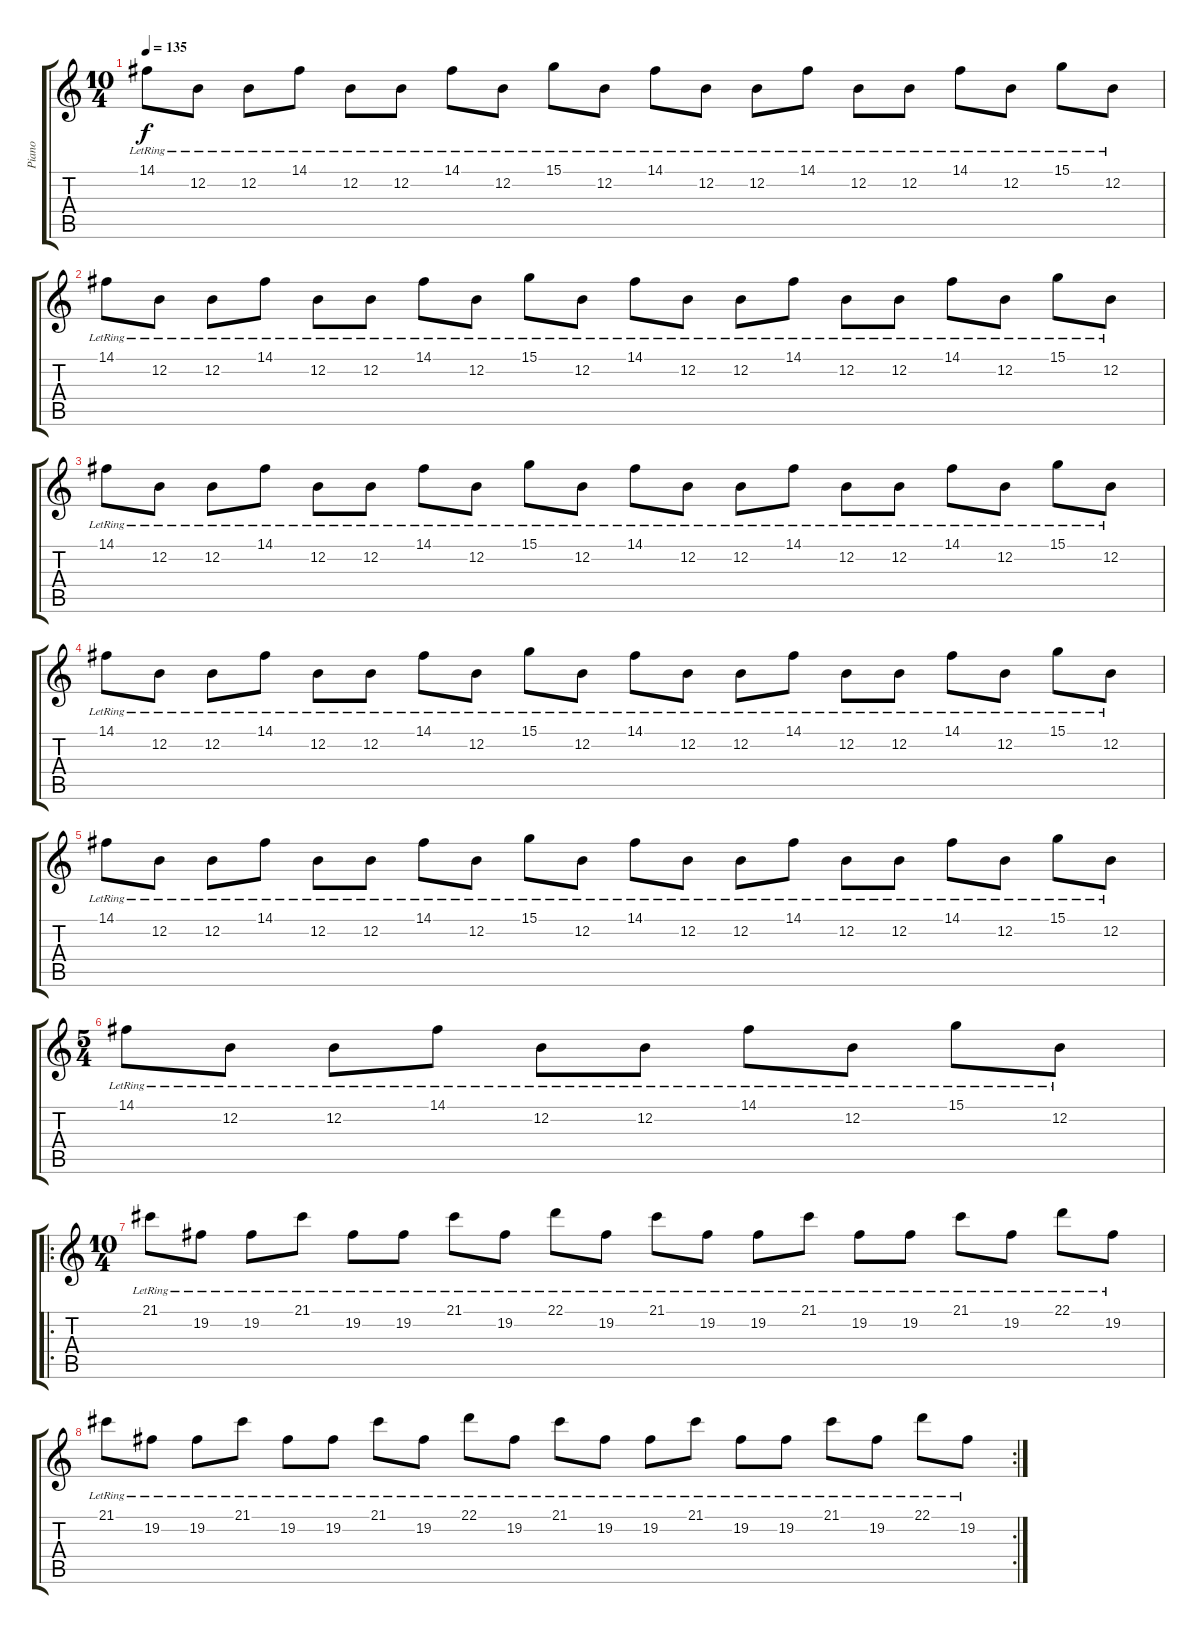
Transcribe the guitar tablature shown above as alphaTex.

\track ("Piano" "Piano") {instrument acousticgrandpiano}
\staff {score tabs}
\tuning (E4 B3 G3 D3 A2 E2) {hide}
\ts (10 4)
\tempo 135
\clef g2
\ks c
14.1{lr}.8{dy f} 12.2{lr}.8 12.2{lr}.8 14.1{lr}.8 12.2{lr}.8 12.2{lr}.8 14.1{lr}.8 12.2{lr}.8 15.1{lr}.8 12.2{lr}.8 14.1{lr}.8 12.2{lr}.8 12.2{lr}.8 14.1{lr}.8 12.2{lr}.8 12.2{lr}.8 14.1{lr}.8 12.2{lr}.8 15.1{lr}.8 12.2{lr}.8 |
14.1{lr}.8 12.2{lr}.8 12.2{lr}.8 14.1{lr}.8 12.2{lr}.8 12.2{lr}.8 14.1{lr}.8 12.2{lr}.8 15.1{lr}.8 12.2{lr}.8 14.1{lr}.8 12.2{lr}.8 12.2{lr}.8 14.1{lr}.8 12.2{lr}.8 12.2{lr}.8 14.1{lr}.8 12.2{lr}.8 15.1{lr}.8 12.2{lr}.8 |
14.1{lr}.8 12.2{lr}.8 12.2{lr}.8 14.1{lr}.8 12.2{lr}.8 12.2{lr}.8 14.1{lr}.8 12.2{lr}.8 15.1{lr}.8 12.2{lr}.8 14.1{lr}.8 12.2{lr}.8 12.2{lr}.8 14.1{lr}.8 12.2{lr}.8 12.2{lr}.8 14.1{lr}.8 12.2{lr}.8 15.1{lr}.8 12.2{lr}.8 |
14.1{lr}.8 12.2{lr}.8 12.2{lr}.8 14.1{lr}.8 12.2{lr}.8 12.2{lr}.8 14.1{lr}.8 12.2{lr}.8 15.1{lr}.8 12.2{lr}.8 14.1{lr}.8 12.2{lr}.8 12.2{lr}.8 14.1{lr}.8 12.2{lr}.8 12.2{lr}.8 14.1{lr}.8 12.2{lr}.8 15.1{lr}.8 12.2{lr}.8 |
14.1{lr}.8 12.2{lr}.8 12.2{lr}.8 14.1{lr}.8 12.2{lr}.8 12.2{lr}.8 14.1{lr}.8 12.2{lr}.8 15.1{lr}.8 12.2{lr}.8 14.1{lr}.8 12.2{lr}.8 12.2{lr}.8 14.1{lr}.8 12.2{lr}.8 12.2{lr}.8 14.1{lr}.8 12.2{lr}.8 15.1{lr}.8 12.2{lr}.8 |
\ts (5 4)
14.1{lr}.8 12.2{lr}.8 12.2{lr}.8 14.1{lr}.8 12.2{lr}.8 12.2{lr}.8 14.1{lr}.8 12.2{lr}.8 15.1{lr}.8 12.2{lr}.8 |
\ro
\ts (10 4)
21.1{lr}.8 19.2{lr}.8 19.2{lr}.8 21.1{lr}.8 19.2{lr}.8 19.2{lr}.8 21.1{lr}.8 19.2{lr}.8 22.1{lr}.8 19.2{lr}.8 21.1{lr}.8 19.2{lr}.8 19.2{lr}.8 21.1{lr}.8 19.2{lr}.8 19.2{lr}.8 21.1{lr}.8 19.2{lr}.8 22.1{lr}.8 19.2{lr}.8 |
\rc 2
21.1{lr}.8 19.2{lr}.8 19.2{lr}.8 21.1{lr}.8 19.2{lr}.8 19.2{lr}.8 21.1{lr}.8 19.2{lr}.8 22.1{lr}.8 19.2{lr}.8 21.1{lr}.8 19.2{lr}.8 19.2{lr}.8 21.1{lr}.8 19.2{lr}.8 19.2{lr}.8 21.1{lr}.8 19.2{lr}.8 22.1{lr}.8 19.2{lr}.8
